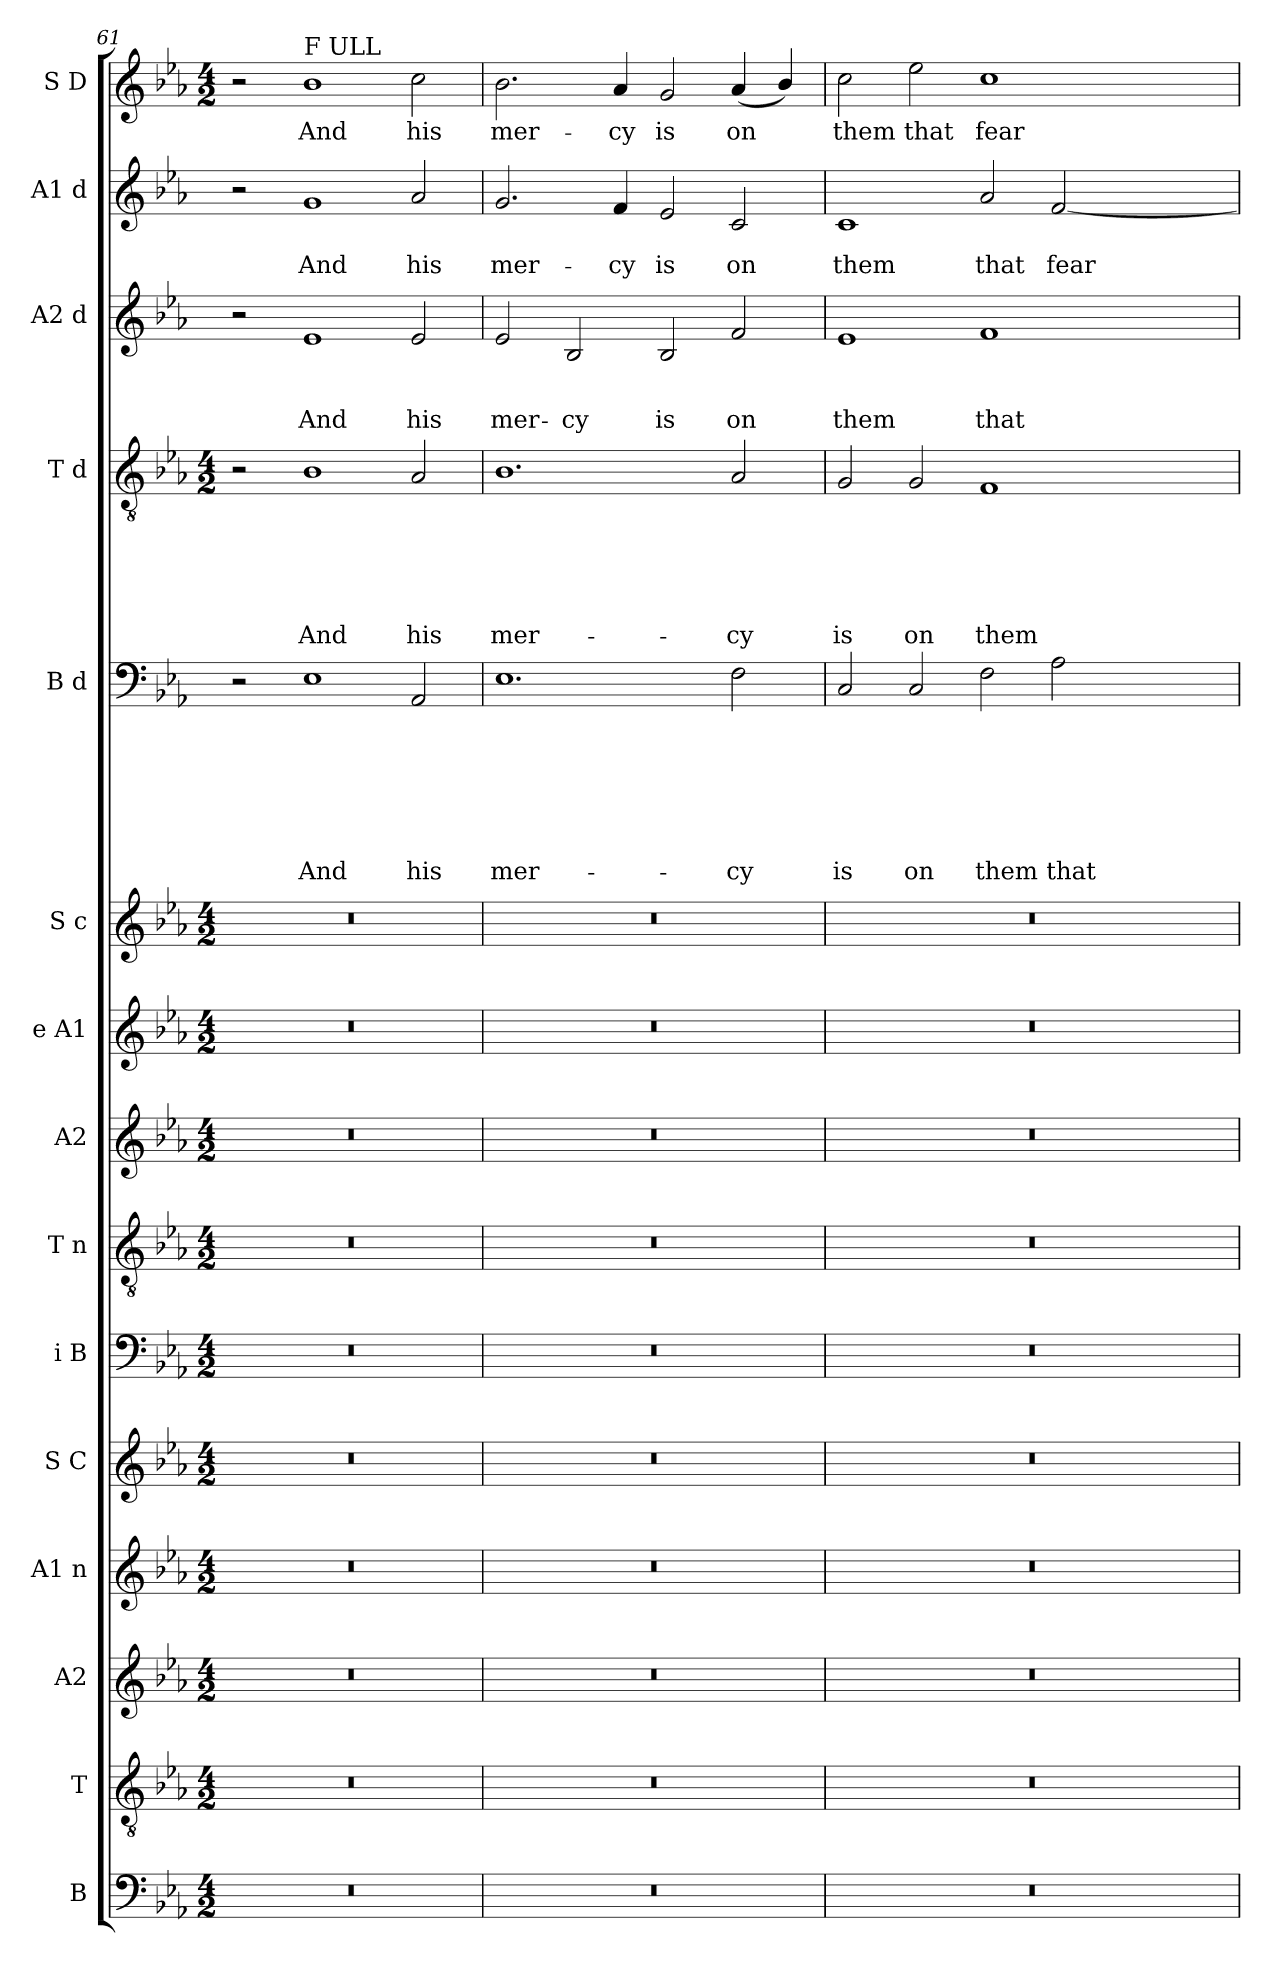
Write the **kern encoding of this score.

**kern	**kern	**kern	**kern	**kern	**kern	**kern	**kern	**kern	**kern	**kern	**text	**text	**text	**text	**text	**text	**text	**kern	**text	**text	**text	**text	**text	**text	**kern	**text	**text	**text	**kern	**text	**text	**kern	**text
*part15	*part14	*part13	*part12	*part11	*part10	*part9	*part8	*part7	*part6	*part5	*part5	*part5	*part5	*part5	*part5	*part5	*part5	*part4	*part4	*part4	*part4	*part4	*part4	*part4	*part3	*part3	*part3	*part3	*part2	*part2	*part2	*part1	*part1
*staff15	*staff14	*staff13	*staff12	*staff11	*staff10	*staff9	*staff8	*staff7	*staff6	*staff5	*staff5	*staff5	*staff5	*staff5	*staff5	*staff5	*staff5	*staff4	*staff4	*staff4	*staff4	*staff4	*staff4	*staff4	*staff3	*staff3	*staff3	*staff3	*staff2	*staff2	*staff2	*staff1	*staff1
*I"B	*I"T	*I"A2	*I"A1 n	*I"S C	*I"i B	*I"T n	*I"A2	*I"e A1	*I"S c	*I"B d	*	*	*	*	*	*	*	*I"T d	*	*	*	*	*	*	*I"A2 d	*	*	*	*I"A1 d	*	*	*I"S D	*
*	*	*	*	*	*	*	*	*	*I'S c	*I'B d	*	*	*	*	*	*	*	*I'T d	*	*	*	*	*	*	*I'A2 d	*	*	*	*I'A1 d	*	*	*I'S d	*
!!LO:LB:g=z
*clefF4	*clefGv2	*clefG2	*clefG2	*clefG2	*clefF4	*clefGv2	*clefG2	*clefG2	*clefG2	*clefF4	*	*	*	*	*	*	*	*clefGv2	*	*	*	*	*	*	*clefG2	*	*	*	*clefG2	*	*	*clefG2	*
*k[b-e-a-]	*k[b-e-a-]	*k[b-e-a-]	*k[b-e-a-]	*k[b-e-a-]	*k[b-e-a-]	*k[b-e-a-]	*k[b-e-a-]	*k[b-e-a-]	*k[b-e-a-]	*k[b-e-a-]	*	*	*	*	*	*	*	*k[b-e-a-]	*	*	*	*	*	*	*k[b-e-a-]	*	*	*	*k[b-e-a-]	*	*	*k[b-e-a-]	*
*E-:	*E-:	*E-:	*E-:	*E-:	*E-:	*E-:	*E-:	*E-:	*E-:	*E-:	*	*	*	*	*	*	*	*E-:	*	*	*	*	*	*	*E-:	*	*	*	*E-:	*	*	*E-:	*
*M4/2	*M4/2	*M4/2	*M4/2	*M4/2	*M4/2	*M4/2	*M4/2	*M4/2	*M4/2	*	*	*	*	*	*	*	*	*M4/2	*	*	*	*	*	*	*	*	*	*	*	*	*	*M4/2	*
=61	=61	=61	=61	=61	=61	=61	=61	=61	=61	=61	=61	=61	=61	=61	=61	=61	=61	=61	=61	=61	=61	=61	=61	=61	=61	=61	=61	=61	=61	=61	=61	=61	=61
0r	0r	0r	0r	0r	0r	0r	0r	0r	0r	2r	.	.	.	.	.	.	.	2r	.	.	.	.	.	.	2r	.	.	.	2r	.	.	2r	.
!	!	!	!	!	!	!	!	!	!	!	!	!	!	!	!	!	!	!	!	!	!	!	!	!	!	!	!	!	!	!	!	!LO:TX:a:t=F ULL	!
!	!	!	!	!	!	!	!	!	!	!	!	!	!	!	!	!	!LO:LY:b	!	!	!	!	!	!	!LO:LY:b	!	!	!	!LO:LY:b	!	!	!LO:LY:b	!	!LO:LY:b
.	.	.	.	.	.	.	.	.	.	1E-	.	.	.	.	.	.	And	1B-	.	.	.	.	.	And	1e-	.	.	And	1g	.	And	1b-	And
!	!	!	!	!	!	!	!	!	!	!	!	!	!	!	!	!	!LO:LY:b	!	!	!	!	!	!	!LO:LY:b	!	!	!	!LO:LY:b	!	!	!LO:LY:b	!	!LO:LY:b
.	.	.	.	.	.	.	.	.	.	2AA-/	.	.	.	.	.	.	his	2A-/	.	.	.	.	.	his	2e-/	.	.	his	2a-/	.	his	2cc\	his
=62	=62	=62	=62	=62	=62	=62	=62	=62	=62	=62	=62	=62	=62	=62	=62	=62	=62	=62	=62	=62	=62	=62	=62	=62	=62	=62	=62	=62	=62	=62	=62	=62	=62
!	!	!	!	!	!	!	!	!	!	!	!	!	!	!	!	!	!LO:LY:b	!	!	!	!	!	!	!LO:LY:b	!	!	!	!LO:LY:b	!	!	!LO:LY:b	!	!LO:LY:b
0r	0r	0r	0r	0r	0r	0r	0r	0r	0r	1.E-	.	.	.	.	.	.	mer-	1.B-	.	.	.	.	.	mer-	2e-/	.	.	mer-	2.g/	.	mer-	2.b-\	mer-
!	!	!	!	!	!	!	!	!	!	!	!	!	!	!	!	!	!	!	!	!	!	!	!	!	!	!	!	!LO:LY:b	!	!	!	!	!
.	.	.	.	.	.	.	.	.	.	.	.	.	.	.	.	.	.	.	.	.	.	.	.	.	2B-/	.	.	-cy	.	.	.	.	.
!	!	!	!	!	!	!	!	!	!	!	!	!	!	!	!	!	!	!	!	!	!	!	!	!	!	!	!	!	!	!	!LO:LY:b	!	!LO:LY:b
.	.	.	.	.	.	.	.	.	.	.	.	.	.	.	.	.	.	.	.	.	.	.	.	.	.	.	.	.	4f/	.	-cy	4a-/	-cy
!	!	!	!	!	!	!	!	!	!	!	!	!	!	!	!	!	!	!	!	!	!	!	!	!	!	!	!	!LO:LY:b	!	!	!LO:LY:b	!	!LO:LY:b
.	.	.	.	.	.	.	.	.	.	.	.	.	.	.	.	.	.	.	.	.	.	.	.	.	2B-/	.	.	is	2e-/	.	is	2g/	is
!	!	!	!	!	!	!	!	!	!	!	!	!	!	!	!	!	!LO:LY:b	!	!	!	!	!	!	!LO:LY:b	!	!	!	!LO:LY:b	!	!	!LO:LY:b	!	!LO:LY:b
.	.	.	.	.	.	.	.	.	.	2F\	.	.	.	.	.	.	-cy	2A-/	.	.	.	.	.	-cy	2f/	.	.	on	2c/	.	on	(<4a-/	on
.	.	.	.	.	.	.	.	.	.	.	.	.	.	.	.	.	.	.	.	.	.	.	.	.	.	.	.	.	.	.	.	4b-/)	.
=63	=63	=63	=63	=63	=63	=63	=63	=63	=63	=63	=63	=63	=63	=63	=63	=63	=63	=63	=63	=63	=63	=63	=63	=63	=63	=63	=63	=63	=63	=63	=63	=63	=63
!	!	!	!	!	!	!	!	!	!	!	!	!	!	!	!	!	!LO:LY:b	!	!	!	!	!	!	!LO:LY:b	!	!	!	!LO:LY:b	!	!	!LO:LY:b	!	!LO:LY:b
0r	0r	0r	0r	0r	0r	0r	0r	0r	0r	2C/	.	.	.	.	.	.	is	2G/	.	.	.	.	.	is	1e-	.	.	them	1c	.	them	2cc\	them
!	!	!	!	!	!	!	!	!	!	!	!	!	!	!	!	!	!LO:LY:b	!	!	!	!	!	!	!LO:LY:b	!	!	!	!	!	!	!	!	!LO:LY:b
.	.	.	.	.	.	.	.	.	.	2C/	.	.	.	.	.	.	on	2G/	.	.	.	.	.	on	.	.	.	.	.	.	.	2ee-\	that
!	!	!	!	!	!	!	!	!	!	!	!	!	!	!	!	!	!LO:LY:b	!	!	!	!	!	!	!LO:LY:b	!	!	!	!LO:LY:b	!	!	!LO:LY:b	!	!LO:LY:b
.	.	.	.	.	.	.	.	.	.	2F\	.	.	.	.	.	.	them	1F	.	.	.	.	.	them	1f	.	.	that	2a-/	.	that	1cc	fear
!	!	!	!	!	!	!	!	!	!	!	!	!	!	!	!	!	!LO:LY:b	!	!	!	!	!	!	!	!	!	!	!	!	!	!LO:LY:b	!	!
.	.	.	.	.	.	.	.	.	.	2A-\	.	.	.	.	.	.	that	.	.	.	.	.	.	.	.	.	.	.	[<2f/	.	fear	.	.
=	=	=	=	=	=	=	=	=	=	=	=	=	=	=	=	=	=	=	=	=	=	=	=	=	=	=	=	=	=	=	=	=	=
*-	*-	*-	*-	*-	*-	*-	*-	*-	*-	*-	*-	*-	*-	*-	*-	*-	*-	*-	*-	*-	*-	*-	*-	*-	*-	*-	*-	*-	*-	*-	*-	*-	*-
